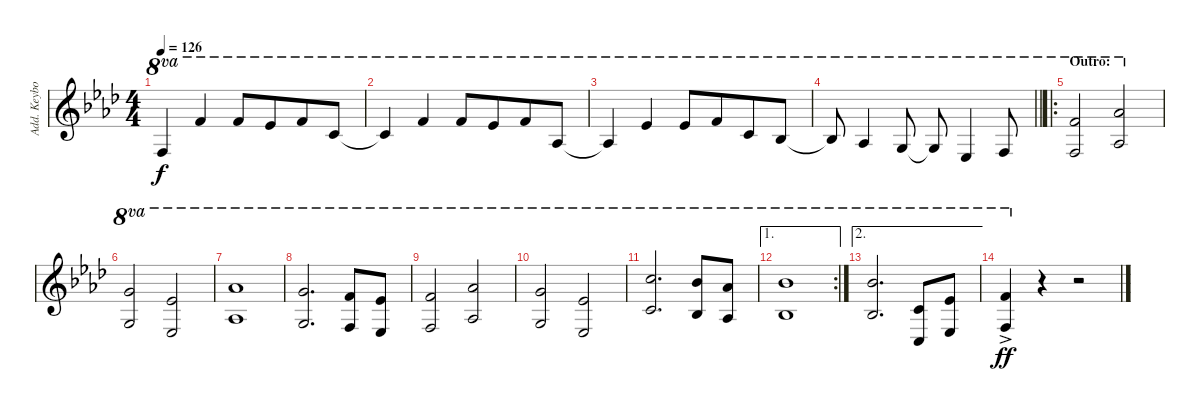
\track ("Add. Keyboards" "Add. Keybo") {instrument stringensemble1}
\staff {score}
\tuning (E4 B3 G3 D3 A2 E2) {hide}
\ts (4 4)
\tempo 126
\clef g2
\ks fminor
1.1{t}.4{ot 8va dy f} 13.1.4{ot 8va} 13.1.8{ot 8va} 11.1.8{ot 8va beam merge} 13.1.8{ot 8va} 8.1.8{ot 8va} |
8.1{t}.4{ot 8va} 13.1.4{ot 8va} 13.1.8{ot 8va} 11.1.8{ot 8va beam merge} 13.1.8{ot 8va} 4.1.8{ot 8va} |
4.1{t}.4{ot 8va} 11.1.4{ot 8va} 11.1.8{ot 8va} 13.1.8{ot 8va beam merge} 8.1.8{ot 8va} 6.1.8{ot 8va} |
\barLineRight lightlight
6.1{t}.8{ot 8va} 4.1.4{ot 8va} 3.1.8{ot 8va} 3.1{t}.8{ot 8va} 4.2.4{ot 8va} 1.1.8{ot 8va} |
\ro
\section ("" "Outro:")
(13.1 6.2).2{ot 8va instrument stringensemble1} (16.1 9.2).2{ot 8va} |
(15.1 8.2).2{ot 8va} (11.1 4.2).2{ot 8va} |
(16.1 9.2).1{ot 8va} |
(15.1 8.2).2{d ot 8va} (13.1 6.2).8{ot 8va} (11.1 4.2).8{ot 8va} |
(13.1 6.2).2{ot 8va} (16.1 9.2).2{ot 8va} |
(15.1 8.2).2{ot 8va} (11.1 4.2).2{ot 8va} |
(20.1 13.2).2{d ot 8va} (18.1 11.2).8{ot 8va} (16.1 9.2).8{ot 8va} |
\ae 1
\rc 2
(18.1 11.2).1{ot 8va} |
\ae 2
(18.1 11.2).2{d ot 8va} (8.1 1.2).8{ot 8va} (11.1 4.2).8{ot 8va} |
(13.1{ac} 6.2{ac}).4{ot 8va dy ff} r.4 r.2
